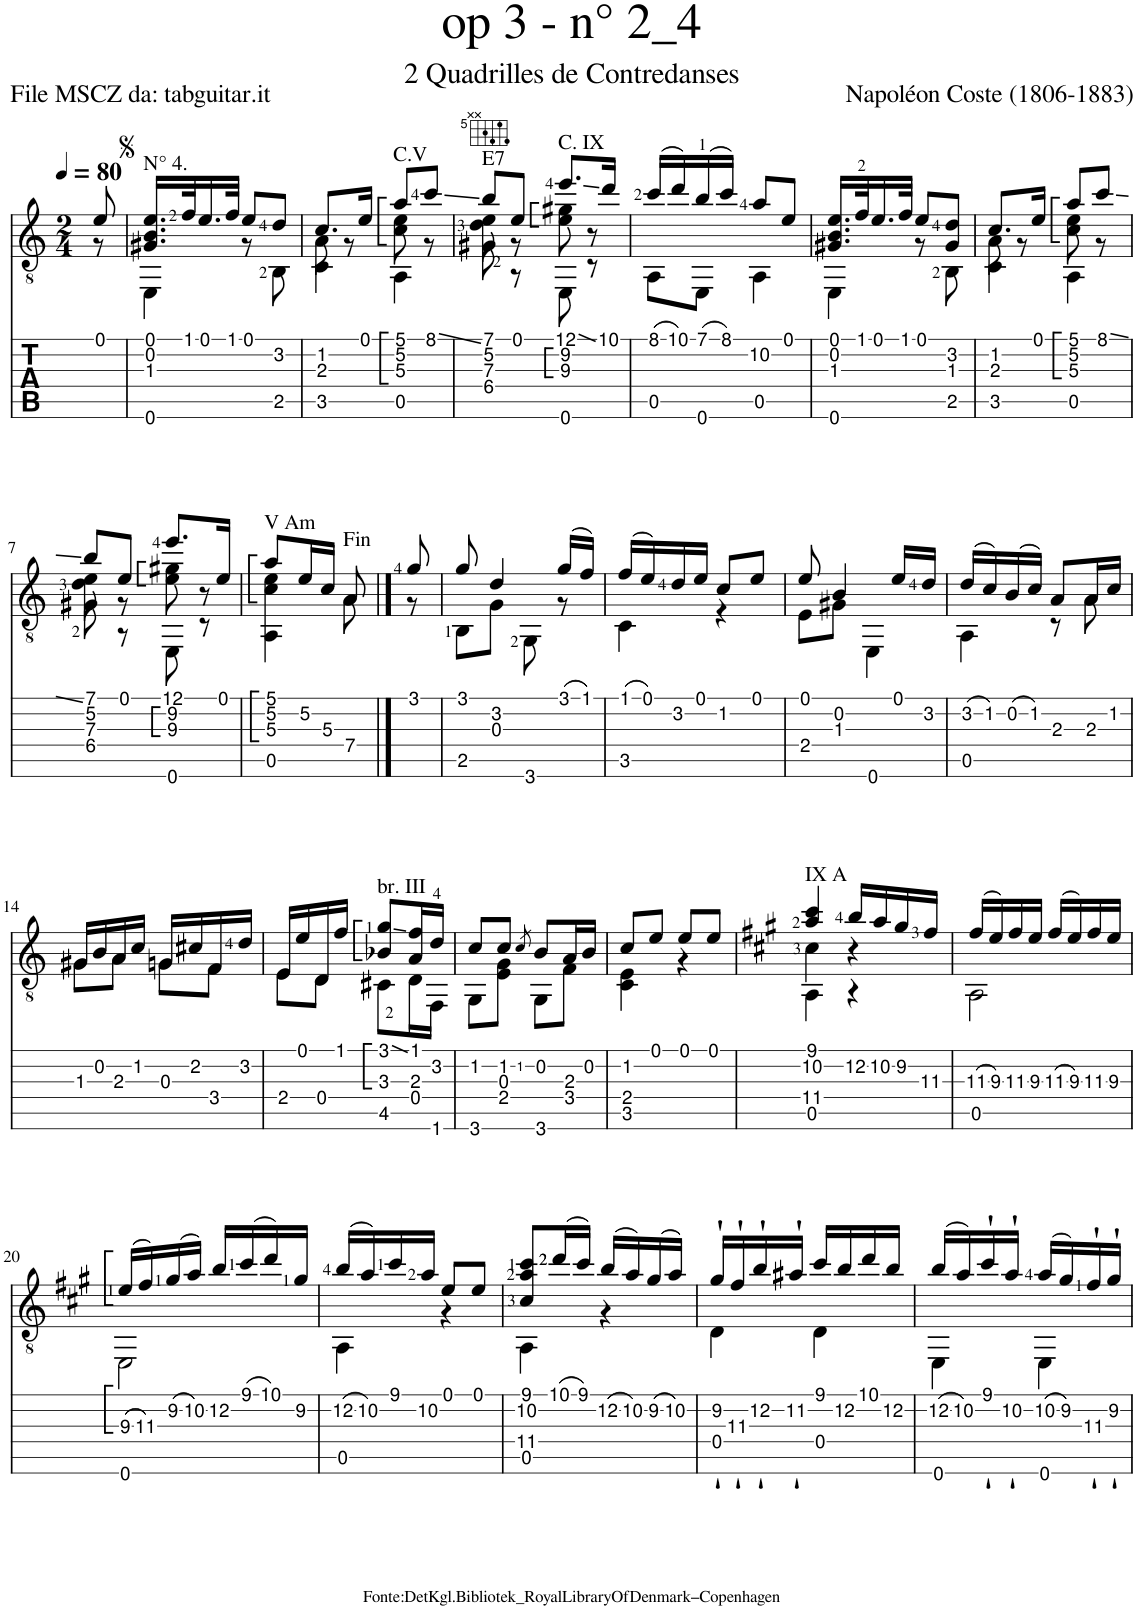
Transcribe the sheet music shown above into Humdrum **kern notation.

**kern	**kern
*part1	*part1
*staff2	*staff1
*I"Guitar	*
*I'Guit.	*
*stria6	*
*	*clefGv2
*k[]	*k[]
*M2/4	*M2/4
*MM80	*MM80
=	=
*^	*^
8e	8r	8e/	8r
=1	=1	=1	=1
!	!	!LO:TX:a:t=N° 4.	!
16.G#\ 16.B\ 16.e\LL	4EE	16.G#X/ 16.B/ 16.e/LL	4EE\
32fJk	.	32f/K	.
16.eL	.	16.e/	.
32fJJk	.	32f/JJk	.
8eL	8r	8e/L	8r
8dJ	8BB	8d/J	8BB\
=2	=2	=2	=2
*	*^	*	*^
8.cL	8A	4C	8.c/L	8A\	4C\
.	8r	.	.	8r	.
16eJk	.	.	16e/Jk	.	.
!	!	!	!LO:TX:a:t=C.V	!	!
8a::L	8c 8e	4AA	8a::/L	8c\ 8e\	4AA\
8ccJ	8r	.	8cc/J	8r	.
=3	=3	=3	=3	=3	=3
!	!	!	!LO:TX:a:t=E7	!	!
8bL	8d 8e	8G#	8b/L	8d\ 8e\	8G#X\
8eJ	8r	8r	8e/J	8r	8r
!	!	!	!LO:TX:a:t=C. IX	!	!
8.eeL	8e:: 8g#::	8EE	8.ee/L	8e\:: 8g#X\::	8EE\
.	8r	8r	.	8r	8r
16ddJk	.	.	16dd/Jk	.	.
*	*v	*v	*	*	*
*	*	*	*v	*v
=4	=4	=4	=4
16ccLL	8AAL	(16cc/LL	8AA\L
16ddJ	.	16dd/)	.
16bL	8EEJ	(16b/	8EE\J
16ccJJ	.	16cc/JJ)	.
8aL	4AA	8a/L	4AA\
8eJ	.	8e/J	.
=5	=5	=5	=5
16.G#X\ 16.B\ 16.e\LL	4EE	16.G#X/ 16.B/ 16.e/LL	4EE\
32fJk	.	32f/K	.
16.eL	.	16.e/	.
32fJJk	.	32f/JJk	.
8eL	8r	8e/L	8r
8G#\ 8d\J	8BB	8G#/ 8d/J	8BB\
=6	=6	=6	=6
*	*^	*	*^
8.cL	8A	4C	8.c/L	8A\	4C\
.	8r	.	.	8r	.
16eJk	.	.	16e/Jk	.	.
8a::L	8c 8e	4AA	8a::/L	8c\ 8e\	4AA\
8ccJ	8r	.	8cc/J	8r	.
!!LO:LB:g=z	!!	!!
=7	=7	=7	=7	=7	=7
8bL	8d 8e	8G#X	8b/L	8d\ 8e\	8G#X\
8eJ	8r	8r	8e/J	8r	8r
8.eeL	8e:: 8g#::	8EE	8.ee/L	8e\:: 8g#X\::	8EE\
.	8r	8r	.	8r	8r
16eJk	.	.	16e/Jk	.	.
*	*v	*v	*	*	*
*	*	*	*v	*v
=8	=8	=8	=8
!	!	!LO:TX:a:t=V Am	!
8a::L	4AA 4c 4e	8a::/L	4AA\ 4c\ 4e\
16eL	.	16e/L	.
16cJJ	.	16c/JJ	.
!	!	!LO:TX:a:t=Fin	!
8AJ	8A	8A/	8A\
==9	==9	==9	==9
8g	8r	8g/	8r
=10	=10	=10	=10
8g	8BBL	8g/	8BB\L
4d	8GJ	4d/	8G\J
.	8GG	.	8GG\
16gLL	8r	(16g/LL	8r
16fJJ	.	16f/JJ)	.
=11	=11	=11	=11
16fLL	4C	(16f/LL	4C\
16eJ	.	16e/)	.
16dL	.	16d/	.
16eJJ	.	16e/JJ	.
8cL	4r	8c/L	4r
8eJ	.	8e/J	.
=12	=12	=12	=12
8e	8EL	8e/	8E\L
4B	8G#J	4B/	8G#X\J
.	4EE	.	4EE\
16eLL	.	16e/LL	.
16dJJ	.	16d/JJ	.
=13	=13	=13	=13
16dLL	4AA	(16d/LL	4AA\
16cJ	.	16c/)	.
16BL	.	(16B/	.
16cJJ	.	16c/JJ)	.
8AL	8r	8A/L	8r
16AL	8A	16A/L	8A\
16cJJ	.	16c/JJ	.
!!LO:LB:g=z	!!
=14	=14	=14	=14
16G#LL	8G#L	16G#X/LL	8G#\L
16BJ	.	16B/	.
16AL	8AJ	16A/	8A\J
16cJJ	.	16c/JJ	.
16GLL	8GL	16Gn/LL	8G\L
16c#J	.	16c#X/	.
16FL	8FJ	16F/	8F\J
16dJJ	.	16d/JJ	.
=15	=15	=15	=15
16ELL	8EL	16E/LL	8E\L
16eJ	.	16e/	.
16DL	8DJ	16D/	8D\J
16fJJ	.	16f/JJ	.
!	!	!LO:TX:a:t=br. III	!
8B-::\ 8g::\L	8C#L	8B-X/:: 8g/::L	8C#X\L
16A\ 16f\L	16DL	16A/ 16f/L	16D\L
16dJJ	16FFJJ	16d/JJ	16FF\JJ
=16	=16	=16	=16
8cL	8GGL	8c/L	8GG\L
8cJ	8E\ 8G\J	8c/J	8E\ 8G\J
qc	.	8qc/	.
8BL	8GGL	8B/L	8GG\L
16AL	8FJ	16A/L	8F\J
16BJJ	.	16B/JJ	.
=17	=17	=17	=17
8cL	4C 4E	8c/L	4C\ 4E\
8eJ	.	8e/J	.
8eL	4r	8e/L	4r
8eJ	.	8e/J	.
*v	*v	*	*
*	*v	*v
=18	=18
*k[f#c#g#]	*k[f#c#g#]
*^	*^
*	*^	*	*^
!	!	!	!LO:TX:a:t=IX A	!	!
4a 4cc#	4c#	4AA	4a/ 4cc#/	4c#\	4AA\
16bLL	4r	4r	16b/LL	4r	4r
16aJ	.	.	16a/	.	.
16g#L	.	.	16g#/	.	.
16f#JJ	.	.	16f#/JJ	.	.
*	*v	*v	*	*	*
*	*	*	*v	*v
=19	=19	=19	=19
16f#LL	2AA	(16f#/LL	2AA\
16eJ	.	16e/)	.
16f#L	.	16f#/	.
16eJJ	.	16e/JJ	.
16f#LL	.	(16f#/LL	.
16eJ	.	16e/)	.
16f#L	.	16f#/	.
16eJJ	.	16e/JJ	.
!!LO:LB:g=z	!!
=20	=20	=20	=20
16e::LL	2EE	(16e::/LL	2EE\
16f#J	.	16f#/)	.
16g#L	.	(16g#/	.
16aJJ	.	16a/JJ)	.
16bLL	.	16b/LL	.
16cc#J	.	(16cc#/	.
16ddL	.	16dd/)	.
16g#JJ	.	16g#/JJ	.
=21	=21	=21	=21
16bLL	4AA	(16b/LL	4AA\
16aJ	.	16a/)	.
16cc#L	.	16cc#/	.
16aJJ	.	16a/JJ	.
8eL	4r	8e/L	4r
8eJ	.	8e/J	.
=22	=22	=22	=22
8c#\ 8a\ 8cc#\L	4AA	8c#/ 8a/ 8cc#/L	4AA\
16ddL	.	(16dd/L	.
16cc#JJ	.	16cc#/JJ)	.
16bLL	4r	(16b/LL	4r
16aJ	.	16a/)	.
16g#L	.	(16g#/	.
16aJJ	.	16a/JJ)	.
=23	=23	=23	=23
16g#`LL	4D	16g#`/LL	4D\
16f#`J	.	16f#`/	.
16b`L	.	16b`/	.
16a#`JJ	.	16a#X`/JJ	.
16cc#LL	4D	16cc#/LL	4D\
16bJ	.	16b/	.
16ddL	.	16dd/	.
16bJJ	.	16b/JJ	.
=24	=24	=24	=24
16bLL	4EE	(16b/LL	4EE\
16aJ	.	16a/)	.
16cc#`L	.	16cc#`/	.
16a`JJ	.	16a`/JJ	.
16aLL	4EE	(16a/LL	4EE\
16g#J	.	16g#/)	.
16f#`L	.	16f#`/	.
16g#`JJ	.	16g#`/JJ	.
*v	*v	*	*
*	*v	*v
=	=
*-	*-
